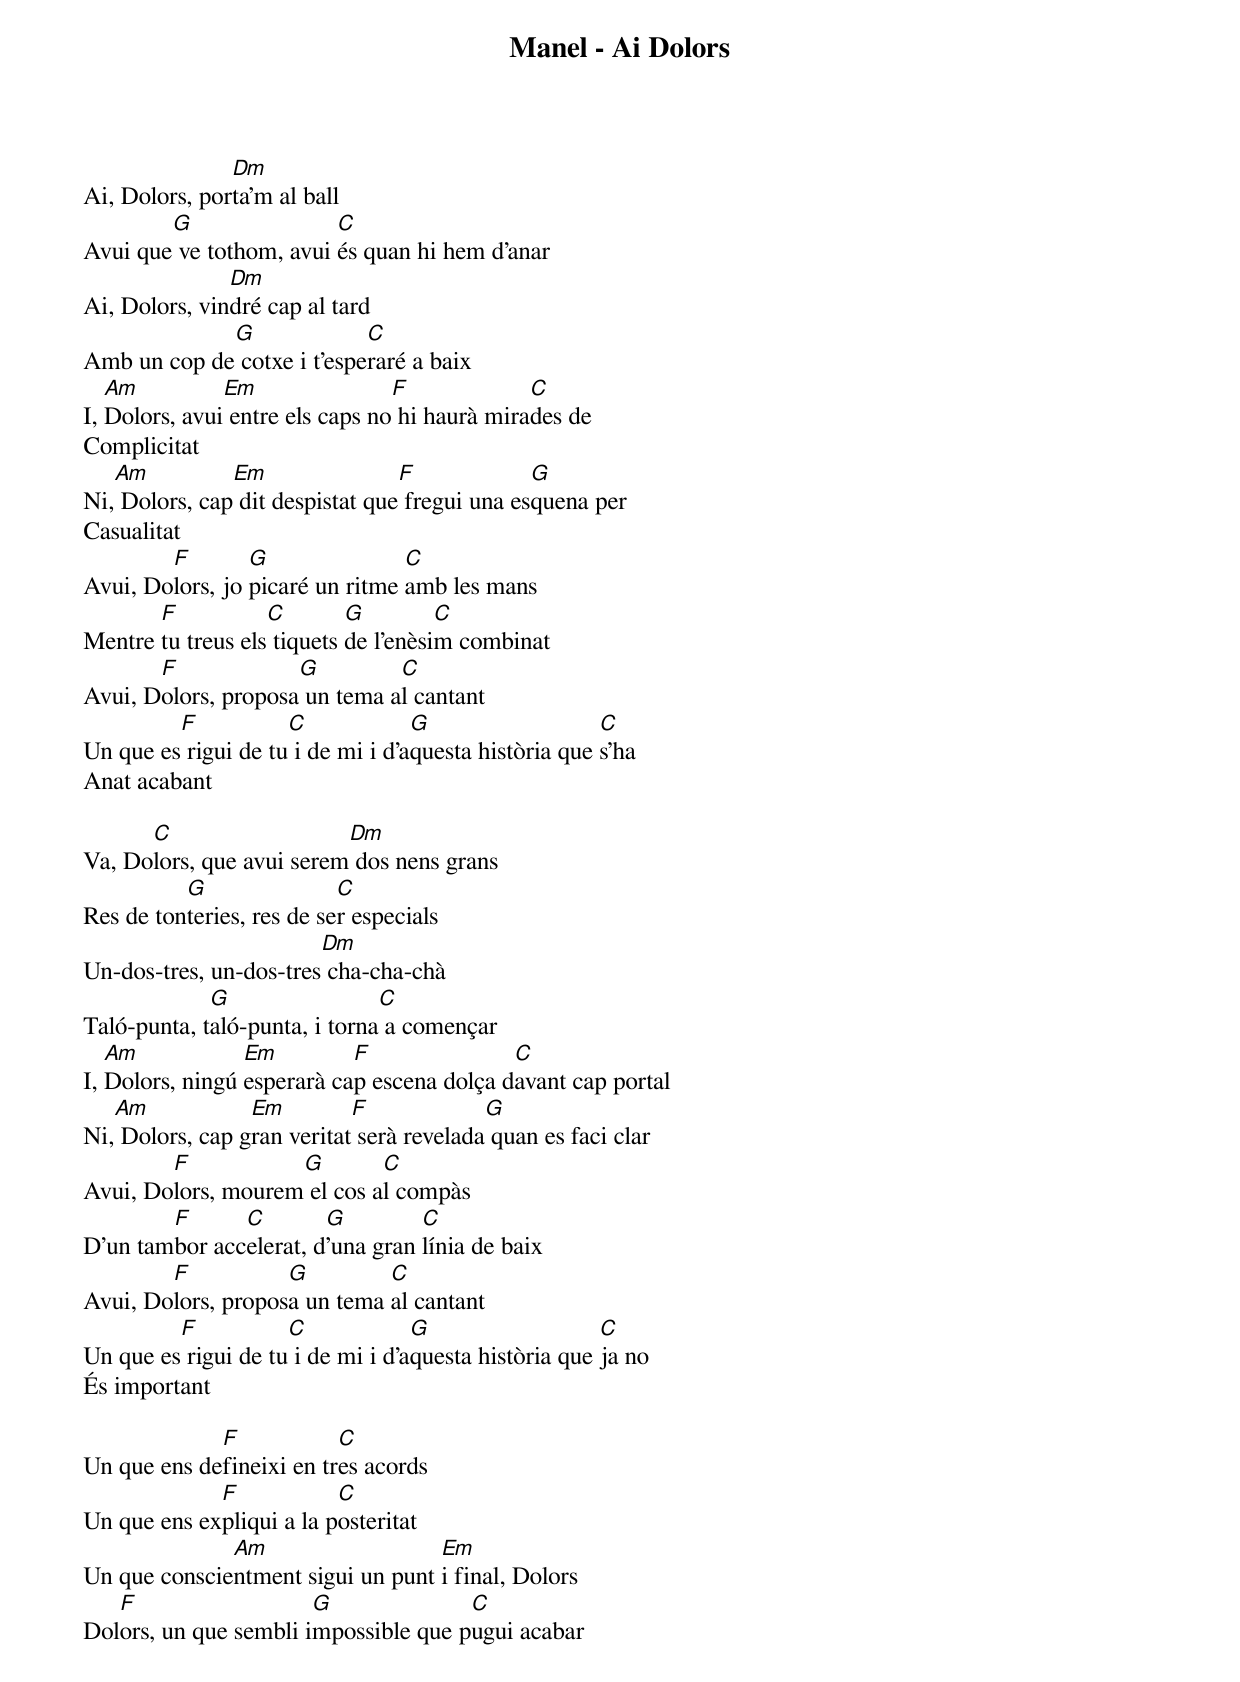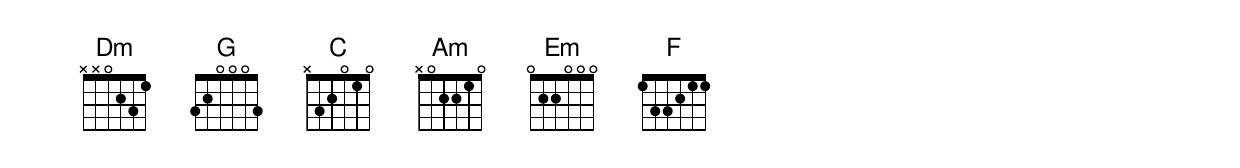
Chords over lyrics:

Manel - Ai Dolors

               Dm
Ai, Dolors, porta'm al ball
        G                C
Avui que ve tothom, avui és quan hi hem d'anar
               Dm
Ai, Dolors, vindré cap al tard
             G              C
Amb un cop de cotxe i tesperaré a baix
   Am          Em                F             C
I, Dolors, avui entre els caps no hi haurà mirades de
Complicitat
   Am          Em                F             G
Ni, Dolors, cap dit despistat que fregui una esquena per
Casualitat
        F        G               C
Avui, Dolors, jo picaré un ritme amb les mans
       F           C        G         C
Mentre tu treus els tiquets de lenèsim combinat
       F             G         C
Avui, Dolors, proposa un tema al cantant
         F           C             G                   C
Un que es rigui de tu i de mi i daquesta història que sha
Anat acabant

      C                   Dm
Va, Dolors, que avui serem dos nens grans
          G                C
Res de tonteries, res de ser especials
                        Dm
Un-dos-tres, un-dos-tres cha-cha-chà
             G                 C
Taló-punta, taló-punta, i torna a començar
   Am            Em         F               C
I, Dolors, ningú esperarà cap escena dolça davant cap portal
   Am            Em         F             G
Ni, Dolors, cap gran veritat serà revelada quan es faci clar
        F           G        C
Avui, Dolors, mourem el cos al compàs
        F      C        G         C
Dun tambor accelerat, duna gran línia de baix
        F           G         C
Avui, Dolors, proposa un tema al cantant
         F           C             G                   C
Un que es rigui de tu i de mi i daquesta història que ja no
És important

             F            C
Un que ens defineixi en tres acords
             F            C
Un que ens expliqui a la posteritat
              Am                   Em
Un que conscientment sigui un punt i final, Dolors
   F                   G              C
Dolors, un que sembli impossible que pugui acabar
